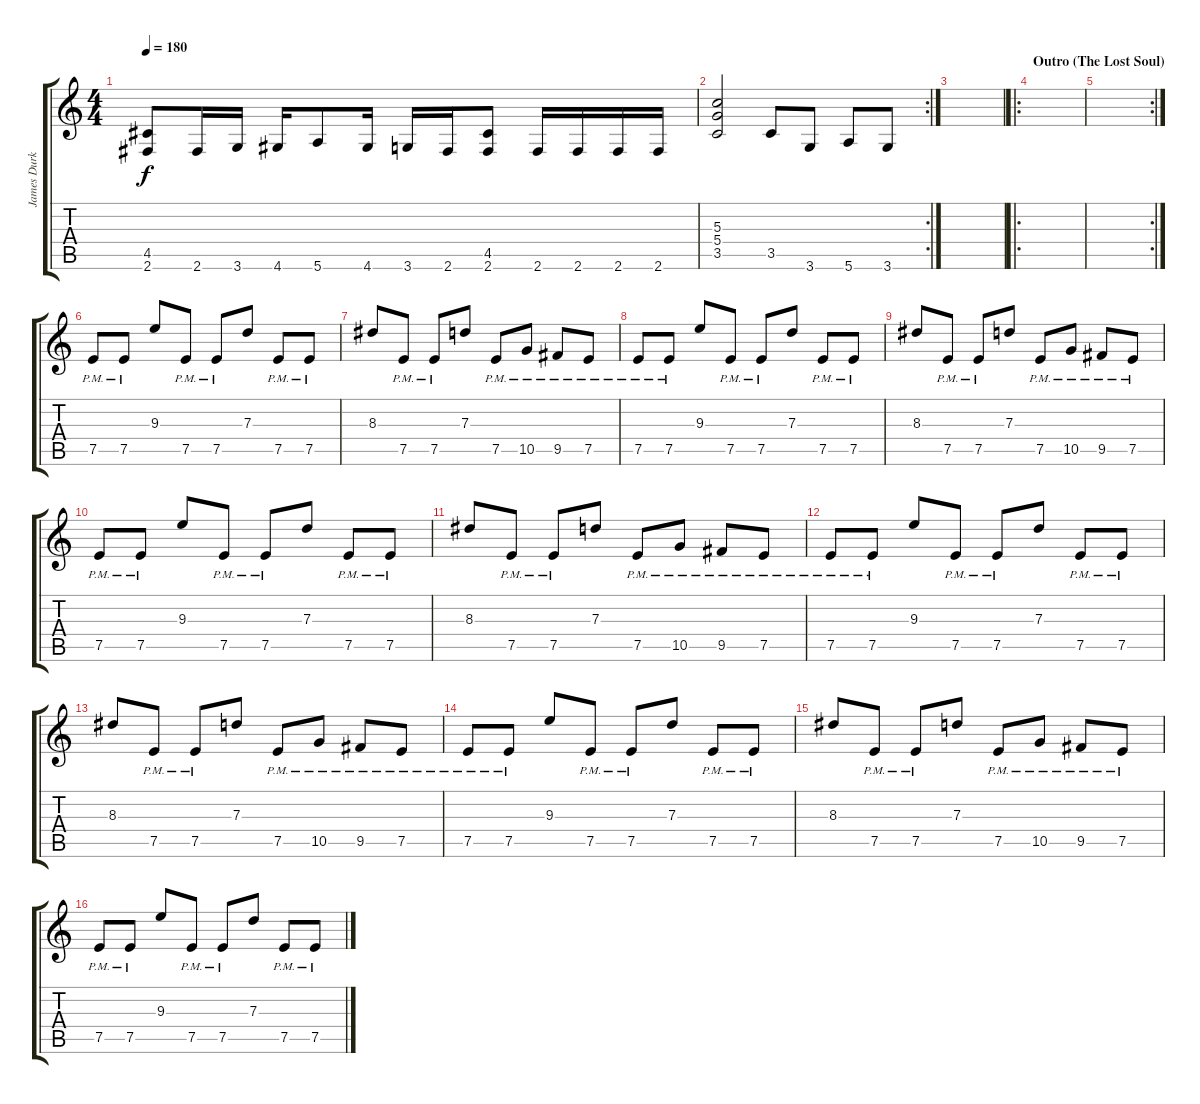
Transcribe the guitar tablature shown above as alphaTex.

\track ("James Durkin (Guitar)" "James Durk") {instrument distortionguitar}
\staff {score tabs}
\tuning (E4 B3 G3 D3 A2 E2) {hide}
\ts (4 4)
\tempo 180
\clef g2
\ks c
(4.5 2.6).8{dy f} 2.6.16 3.6.16 4.6.16 5.6.8 4.6.16 3.6.16 2.6.16 (4.5 2.6).8 2.6.16 2.6.16 2.6.16 2.6.16 |
\rc 2
(5.3 5.4 3.5).2 3.5.8 3.6.8 5.6.8 3.6.8 |
|
\ro
\section ("" "Outro (The Lost Soul)")
|
\rc 2
|
7.5{pm}.8 7.5{pm}.8 9.3.8 7.5{pm}.8 7.5{pm}.8 7.3.8 7.5{pm}.8 7.5{pm}.8 |
8.3.8 7.5{pm}.8 7.5{pm}.8 7.3.8 7.5{pm}.8 10.5{pm}.8 9.5{pm}.8 7.5{pm}.8 |
7.5{pm}.8 7.5{pm}.8 9.3.8 7.5{pm}.8 7.5{pm}.8 7.3.8 7.5{pm}.8 7.5{pm}.8 |
8.3.8 7.5{pm}.8 7.5{pm}.8 7.3.8 7.5{pm}.8 10.5{pm}.8 9.5{pm}.8 7.5{pm}.8 |
7.5{pm}.8 7.5{pm}.8 9.3.8 7.5{pm}.8 7.5{pm}.8 7.3.8 7.5{pm}.8 7.5{pm}.8 |
8.3.8 7.5{pm}.8 7.5{pm}.8 7.3.8 7.5{pm}.8 10.5{pm}.8 9.5{pm}.8 7.5{pm}.8 |
7.5{pm}.8 7.5{pm}.8 9.3.8 7.5{pm}.8 7.5{pm}.8 7.3.8 7.5{pm}.8 7.5{pm}.8 |
8.3.8 7.5{pm}.8 7.5{pm}.8 7.3.8 7.5{pm}.8 10.5{pm}.8 9.5{pm}.8 7.5{pm}.8 |
7.5{pm}.8 7.5{pm}.8 9.3.8 7.5{pm}.8 7.5{pm}.8 7.3.8 7.5{pm}.8 7.5{pm}.8 |
8.3.8 7.5{pm}.8 7.5{pm}.8 7.3.8 7.5{pm}.8 10.5{pm}.8 9.5{pm}.8 7.5{pm}.8 |
7.5{pm}.8 7.5{pm}.8 9.3.8 7.5{pm}.8 7.5{pm}.8 7.3.8 7.5{pm}.8 7.5{pm}.8
